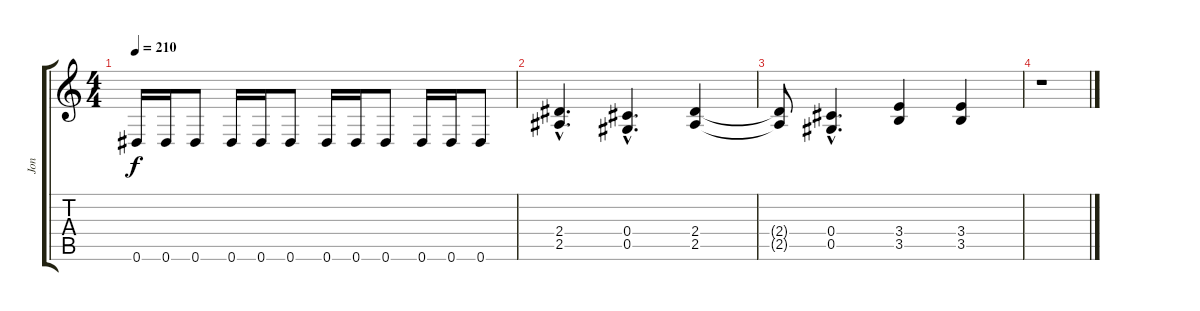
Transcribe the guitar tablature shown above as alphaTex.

\track ("Jon" "Jon") {instrument distortionguitar}
\staff {score tabs}
\tuning (Eb4 Bb3 Gb3 Db3 Ab2 Eb2) {hide}
\ts (4 4)
\tempo 210
\clef g2
\ks c
0.6.16{dy f} 0.6.16 0.6.8 0.6.16 0.6.16 0.6.8 0.6.16 0.6.16 0.6.8 0.6.16 0.6.16 0.6.8 |
(2.4{hac} 2.5{hac}).4{d} (0.4{hac} 0.5{hac}).4{d} (2.4 2.5).4 |
(2.4{t} 2.5{t}).8 (0.4{hac} 0.5{hac}).4{d} (3.4 3.5).4 (3.4 3.5).4 |
r.1
